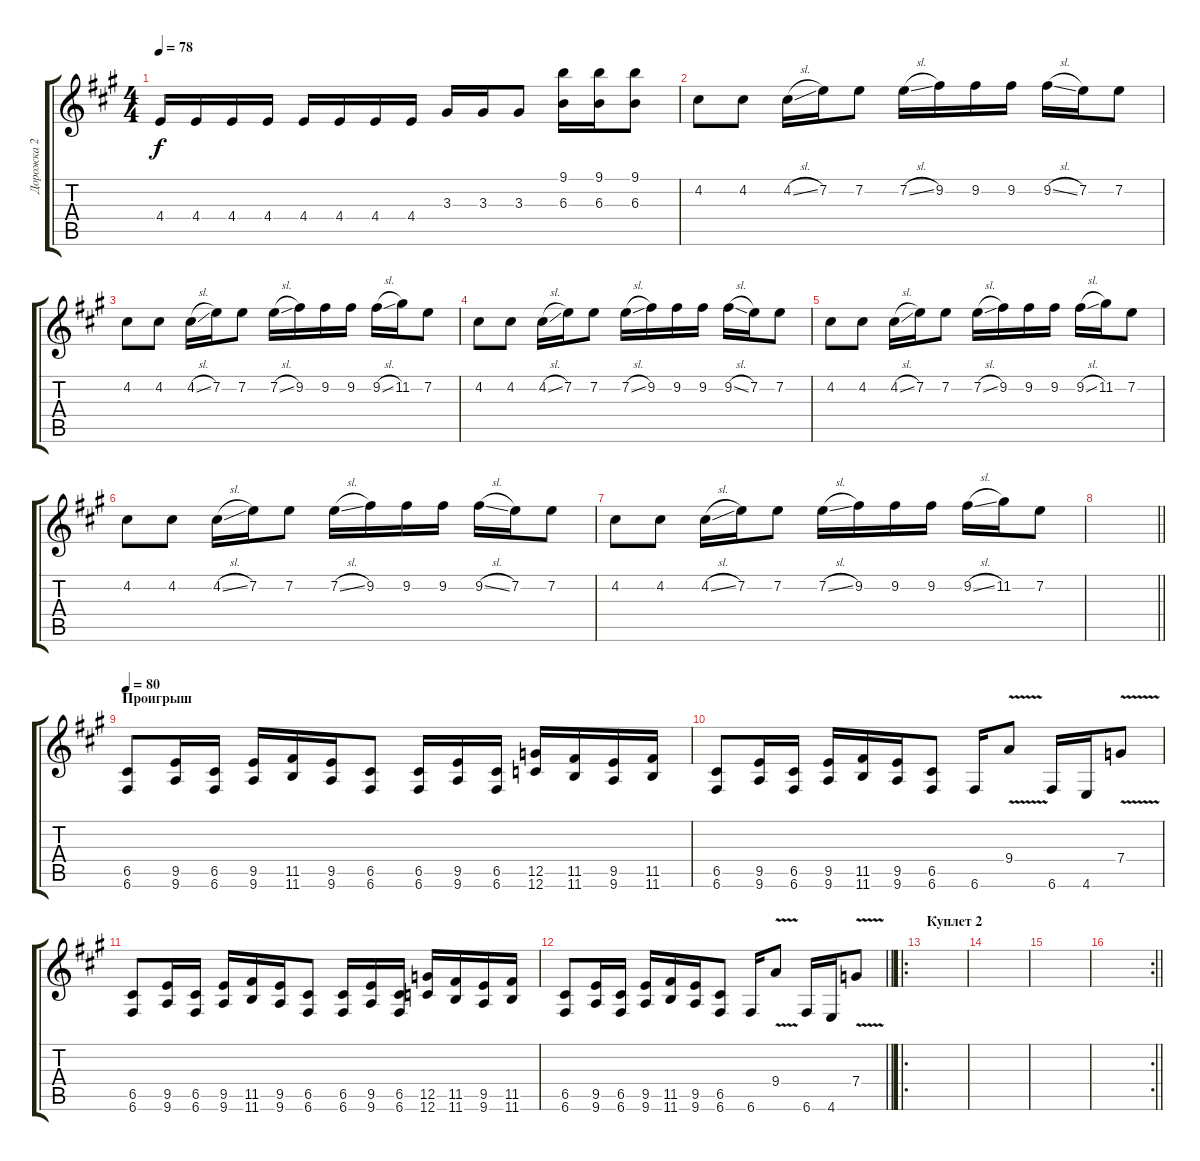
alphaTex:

\track ("Дорожка 2" "Дорожка 2") {instrument overdrivenguitar}
\staff {score tabs}
\tuning (D4 A3 F3 C3 G2 C2) {hide}
\ts (4 4)
\tempo 78
\clef g2
\ks a
4.4.16{dy f} 4.4.16 4.4.16 4.4.16 4.4.16 4.4.16 4.4.16 4.4.16 3.3.16 3.3.16 3.3.8 (9.1 6.3).16 (9.1 6.3).16 (9.1 6.3).8 |
4.2.8 4.2.8 4.2{sl}.16 7.2.16 7.2.8 7.2{sl}.16 9.2.16 9.2.16 9.2.16 9.2{sl}.16 7.2.16 7.2.8 |
4.2.8 4.2.8 4.2{sl}.16 7.2.16 7.2.8 7.2{sl}.16 9.2.16 9.2.16 9.2.16 9.2{sl}.16 11.2.16 7.2.8 |
4.2.8 4.2.8 4.2{sl}.16 7.2.16 7.2.8 7.2{sl}.16 9.2.16 9.2.16 9.2.16 9.2{sl}.16 7.2.16 7.2.8 |
4.2.8 4.2.8 4.2{sl}.16 7.2.16 7.2.8 7.2{sl}.16 9.2.16 9.2.16 9.2.16 9.2{sl}.16 11.2.16 7.2.8 |
4.2.8 4.2.8 4.2{sl}.16 7.2.16 7.2.8 7.2{sl}.16 9.2.16 9.2.16 9.2.16 9.2{sl}.16 7.2.16 7.2.8 |
4.2.8 4.2.8 4.2{sl}.16 7.2.16 7.2.8 7.2{sl}.16 9.2.16 9.2.16 9.2.16 9.2{sl}.16 11.2.16 7.2.8 |
\barLineRight lightlight
|
\section ("" "Проигрыш")
\tempo 80
(6.5 6.6).8 (9.5 9.6).16 (6.5 6.6).16 (9.5 9.6).16 (11.5 11.6).16 (9.5 9.6).16 (6.5 6.6).8 (6.5 6.6).16 (9.5 9.6).16 (6.5 6.6).16 (12.5 12.6).16 (11.5 11.6).16 (9.5 9.6).16 (11.5 11.6).16 |
(6.5 6.6).8 (9.5 9.6).16 (6.5 6.6).16 (9.5 9.6).16 (11.5 11.6).16 (9.5 9.6).16 (6.5 6.6).8 6.6.16 9.4{v}.8 6.6.16 4.6.16 7.4{v}.8 |
(6.5 6.6).8 (9.5 9.6).16 (6.5 6.6).16 (9.5 9.6).16 (11.5 11.6).16 (9.5 9.6).16 (6.5 6.6).8 (6.5 6.6).16 (9.5 9.6).16 (6.5 6.6).16 (12.5 12.6).16 (11.5 11.6).16 (9.5 9.6).16 (11.5 11.6).16 |
\barLineRight lightlight
(6.5 6.6).8 (9.5 9.6).16 (6.5 6.6).16 (9.5 9.6).16 (11.5 11.6).16 (9.5 9.6).16 (6.5 6.6).8 6.6.16 9.4{v}.8 6.6.16 4.6.16 7.4{v}.8 |
\ro
\section ("" "Куплет 2")
|
|
|
\rc 2
\barLineRight lightlight
